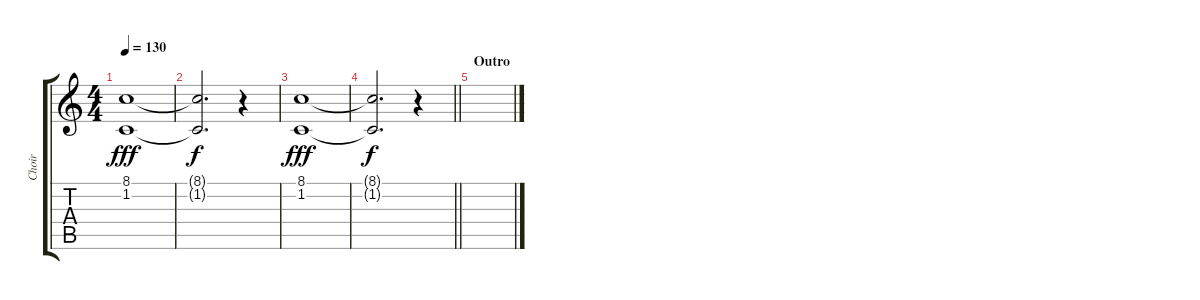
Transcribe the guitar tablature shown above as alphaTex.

\track ("Choir" "Choir") {instrument choiraahs}
\staff {score tabs}
\tuning (E4 B3 G3 D3 A2 E2) {hide}
\ts (4 4)
\tempo 130
\clef g2
\ks c
(8.1 1.2).1{dy fff} |
(8.1{t} 1.2{t}).2{d dy f} r.4 |
(8.1 1.2).1{dy fff} |
\barLineRight lightlight
(8.1{t} 1.2{t}).2{d dy f} r.4 |
\section ("" "Outro")
